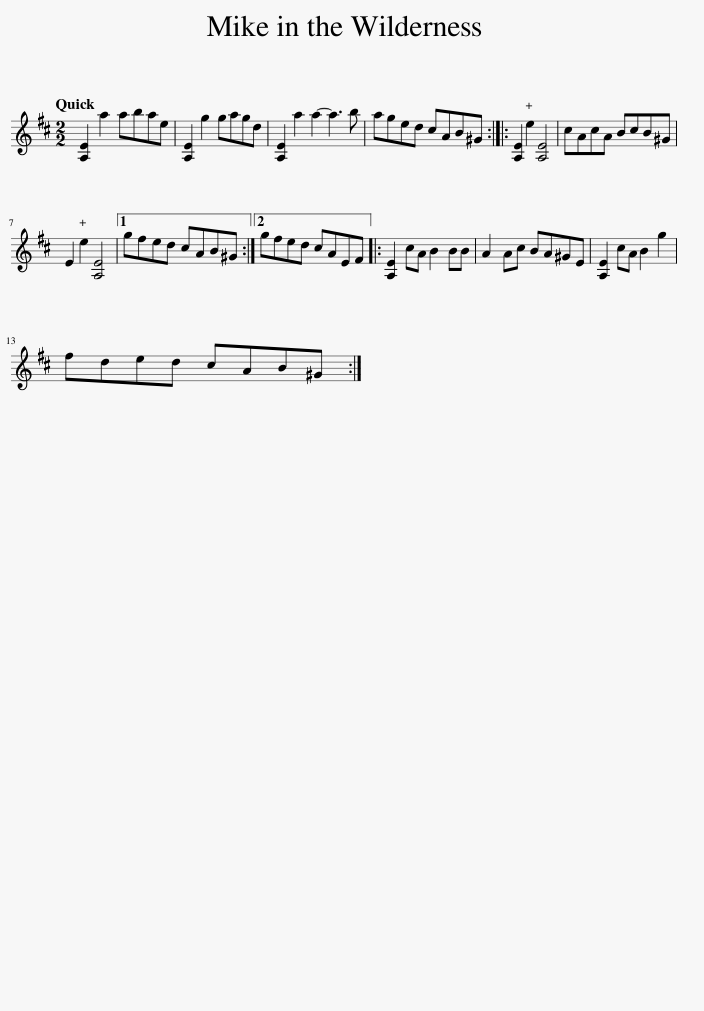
X:1
L:1/8
Q:1/4=120
M:2/2
I:linebreak $
K:D
V:1 treble
V:1
 [A,E]2 a2 abae | [A,E]2 g2 gagd | [A,E]2 a2 a2- a3 b | aged cAB^G :: [A,E]2 e2 [A,E]4 | %5
 cAcA BcB^G |$ E2 e2 [A,E]4 |1 gfed cAB^G :|2 gfed cAEF |: [A,E]2 cA B2 BB | %10
 A2 Ac BA^GE | [A,E]2 cA B2 g2 |$ fded cAB^G :| %13
